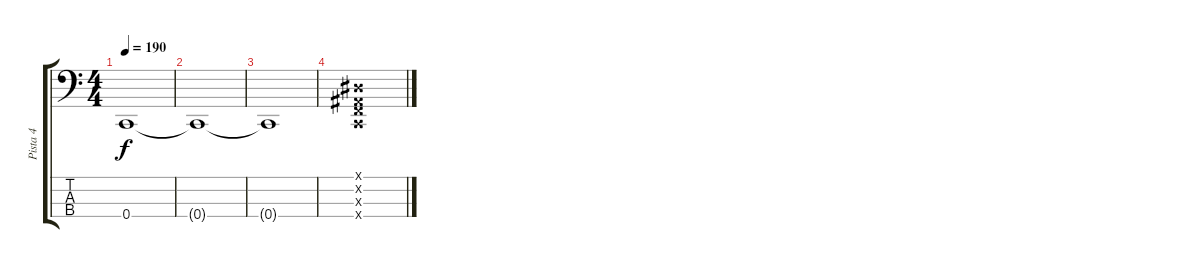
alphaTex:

\track ("Pista 4" "Pista 4") {instrument electricbassfinger}
\staff {score tabs}
\tuning (Eb2 Bb1 F1 C1) {hide}
\ts (4 4)
\tempo 190
\clef f4
\ks c
0.4{t}.1{dy f} |
0.4{t}.1 |
0.4{t}.1 |
(0.1{x} 0.2{x} 0.3{x} 0.4{x}).1
